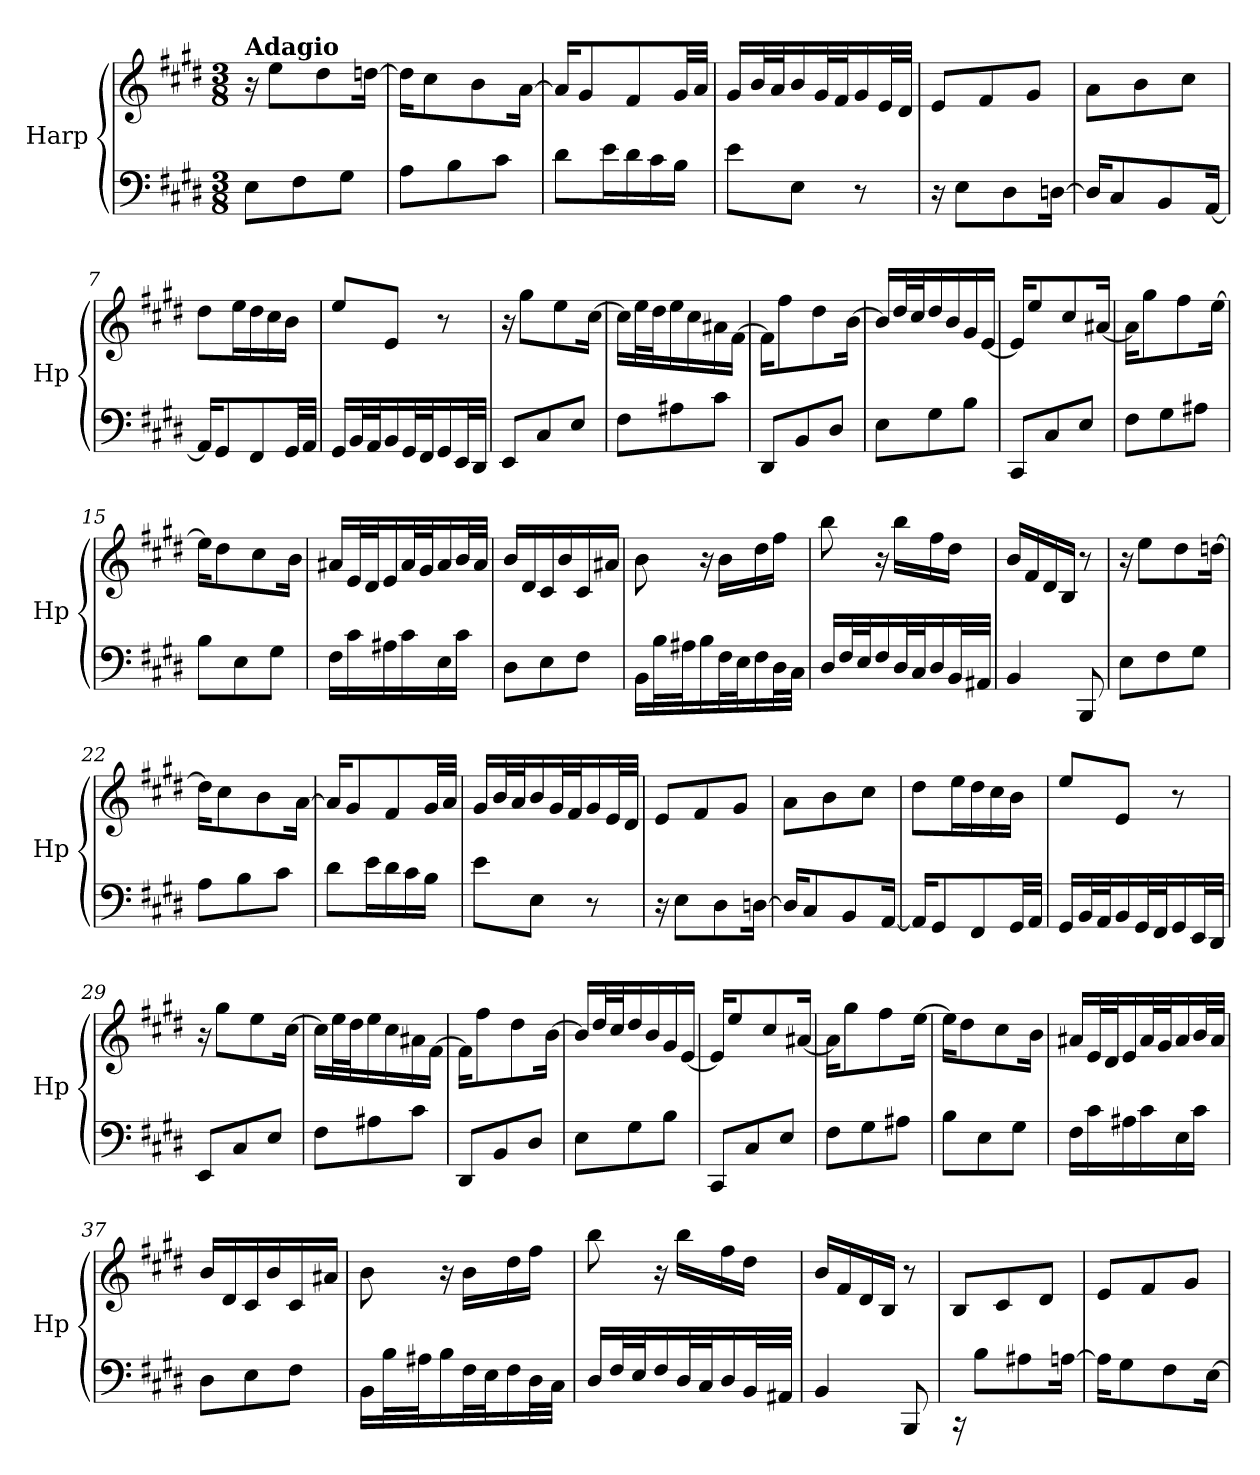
**kern	**kern
*part1	*part1
*staff2	*staff1
*I"Harp	*
*I'Hp	*
*clefF4	*clefG2
*k[f#c#g#d#]	*k[f#c#g#d#]
*M3/8	*M3/8
=1	=1
!	!LO:TX:a:B:t=Adagio
8E\L	16r
.	8ee\L
8F#\	.
.	8dd#\
8G#\J	.
.	[16ddn\Jk
=2	=2
8A\L	16dd\KL]
.	8cc#\
8B\	.
.	8b\
8c#\J	.
.	[16a\Jk
=3	=3
8d#\L	16a/KL]
.	8g#/
16e\L	.
16d#\	8f#/
16c#\	.
16B\JJ	32g#/LL
.	32a/JJJ
=4	=4
8e\L	16g#/LL
.	32b/L
.	32a/J
8E\J	16b/
.	32g#/L
.	32f#/J
8r	16g#/
.	32e/L
.	32d#/JJJ
=5	=5
16r	8e/L
8E\L	.
.	8f#/
8D#\	.
.	8g#/J
[16Dn\Jk	.
=6	=6
16D/KL]	8a\L
8C#/	.
.	8b\
8BB/	.
.	8cc#\J
[16AA/Jk	.
=7	=7
16AA/KL]	8dd#\L
8GG#/	.
.	16ee\L
8FF#/	16dd#\
.	16cc#\
32GG#/LL	16b\JJ
32AA/JJJ	.
!!LO:LB:g=z
=8	=8
16GG#/LL	8ee/L
32BB/L	.
32AA/J	.
16BB/	8e/J
32GG#/L	.
32FF#/J	.
16GG#/	8r
32EE/L	.
32DD#/JJJ	.
=9	=9
8EE/L	16r
.	8gg#\L
8C#/	.
.	8ee\
8E/J	.
.	[16cc#\Jk
=10	=10
8F#\L	16cc#\LL]
.	32ee\L
.	32dd#\J
8A#X\	16ee\
.	16cc#\
8c#\J	16a#X\
.	[16f#\JJ
=11	=11
8DD#/L	16f#\KL]
.	8ff#\
8BB/	.
.	8dd#\
8D#/J	.
.	[16b\Jk
=12	=12
8E\L	16b/LL]
.	32dd#/L
.	32cc#/J
8G#\	16dd#/
.	16b/
8B\J	16g#/
.	[16e/JJ
=13	=13
8CC#/L	16e/KL]
.	8ee/
8C#/	.
.	8cc#/
8E/J	.
.	[16a#X/Jk
=14	=14
8F#\L	16a#\KL]
.	8gg#\
8G#\	.
.	8ff#\
8A#X\J	.
.	[16ee\Jk
!!LO:LB:g=z
=15	=15
8B\L	16ee\KL]
.	8dd#\
8E\	.
.	8cc#\
8G#\J	.
.	16b\Jk
=16	=16
16F#\LL	16a#X/LL
16c#\	32e/L
.	32d#/J
16A#X\	16e/
16c#\	32a#/L
.	32g#/J
16E\	16a#/
16c#\JJ	32b/L
.	32a#/JJJ
=17	=17
8D#\L	16b/LL
.	16d#/
8E\	16c#/
.	16b/
8F#\J	16c#/
.	16a#X/JJ
=18	=18
16BB\LL	8b\
32B\L	.
32A#X\J	.
16B\	16r
32F#\L	16b\LL
32E\J	.
16F#\	16dd#\
32D#\L	16ff#\JJ
32C#\JJJ	.
=19	=19
16D#/LL	8bb\
32F#/L	.
32E/J	.
16F#/	16r
32D#/L	16bb\LL
32C#/J	.
16D#/	16ff#\
32BB/L	16dd#\JJ
32AA#X/JJJ	.
=20	=20
4BB/	16b/LL
.	16f#/
.	16d#/
.	16B/JJ
8BBB/	8r
!!LO:LB:g=z
=21	=21
8E\L	16r
.	8ee\L
8F#\	.
.	8dd#\
8G#\J	.
.	[16ddn\Jk
=22	=22
8A\L	16dd\KL]
.	8cc#\
8B\	.
.	8b\
8c#\J	.
.	[16a\Jk
=23	=23
8d#\L	16a/KL]
.	8g#/
16e\L	.
16d#\	8f#/
16c#\	.
16B\JJ	32g#/LL
.	32a/JJJ
=24	=24
8e\L	16g#/LL
.	32b/L
.	32a/J
8E\J	16b/
.	32g#/L
.	32f#/J
8r	16g#/
.	32e/L
.	32d#/JJJ
=25	=25
16r	8e/L
8E\L	.
.	8f#/
8D#\	.
.	8g#/J
[16Dn\Jk	.
=26	=26
16D/KL]	8a\L
8C#/	.
.	8b\
8BB/	.
.	8cc#\J
[16AA/Jk	.
=27	=27
16AA/KL]	8dd#\L
8GG#/	.
.	16ee\L
8FF#/	16dd#\
.	16cc#\
32GG#/LL	16b\JJ
32AA/JJJ	.
!!LO:LB:g=z
=28	=28
16GG#/LL	8ee/L
32BB/L	.
32AA/J	.
16BB/	8e/J
32GG#/L	.
32FF#/J	.
16GG#/	8r
32EE/L	.
32DD#/JJJ	.
=29	=29
8EE/L	16r
.	8gg#\L
8C#/	.
.	8ee\
8E/J	.
.	[16cc#\Jk
=30	=30
8F#\L	16cc#\LL]
.	32ee\L
.	32dd#\J
8A#X\	16ee\
.	16cc#\
8c#\J	16a#X\
.	[16f#\JJ
=31	=31
8DD#/L	16f#\KL]
.	8ff#\
8BB/	.
.	8dd#\
8D#/J	.
.	[16b\Jk
=32	=32
8E\L	16b/LL]
.	32dd#/L
.	32cc#/J
8G#\	16dd#/
.	16b/
8B\J	16g#/
.	[16e/JJ
=33	=33
8CC#/L	16e/KL]
.	8ee/
8C#/	.
.	8cc#/
8E/J	.
.	[16a#X/Jk
=34	=34
8F#\L	16a#\KL]
.	8gg#\
8G#\	.
.	8ff#\
8A#X\J	.
.	[16ee\Jk
!!LO:LB:g=z
=35	=35
8B\L	16ee\KL]
.	8dd#\
8E\	.
.	8cc#\
8G#\J	.
.	16b\Jk
=36	=36
16F#\LL	16a#X/LL
16c#\	32e/L
.	32d#/J
16A#X\	16e/
16c#\	32a#/L
.	32g#/J
16E\	16a#/
16c#\JJ	32b/L
.	32a#/JJJ
=37	=37
8D#\L	16b/LL
.	16d#/
8E\	16c#/
.	16b/
8F#\J	16c#/
.	16a#X/JJ
=38	=38
16BB\LL	8b\
32B\L	.
32A#X\J	.
16B\	16r
32F#\L	16b\LL
32E\J	.
16F#\	16dd#\
32D#\L	16ff#\JJ
32C#\JJJ	.
=39	=39
16D#/LL	8bb\
32F#/L	.
32E/J	.
16F#/	16r
32D#/L	16bb\LL
32C#/J	.
16D#/	16ff#\
32BB/L	16dd#\JJ
32AA#X/JJJ	.
=40	=40
4BB/	16b/LL
.	16f#/
.	16d#/
.	16B/JJ
8BBB/	8r
!!LO:LB:g=z
=41	=41
16rCC	8B/L
8B\L	.
.	8c#/
8A#X\	.
.	8d#/J
[16An\Jk	.
=42	=42
16A\KL]	8e/L
8G#\	.
.	8f#/
8F#\	.
.	8g#/J
[16E\Jk	.
=	=
*-	*-
